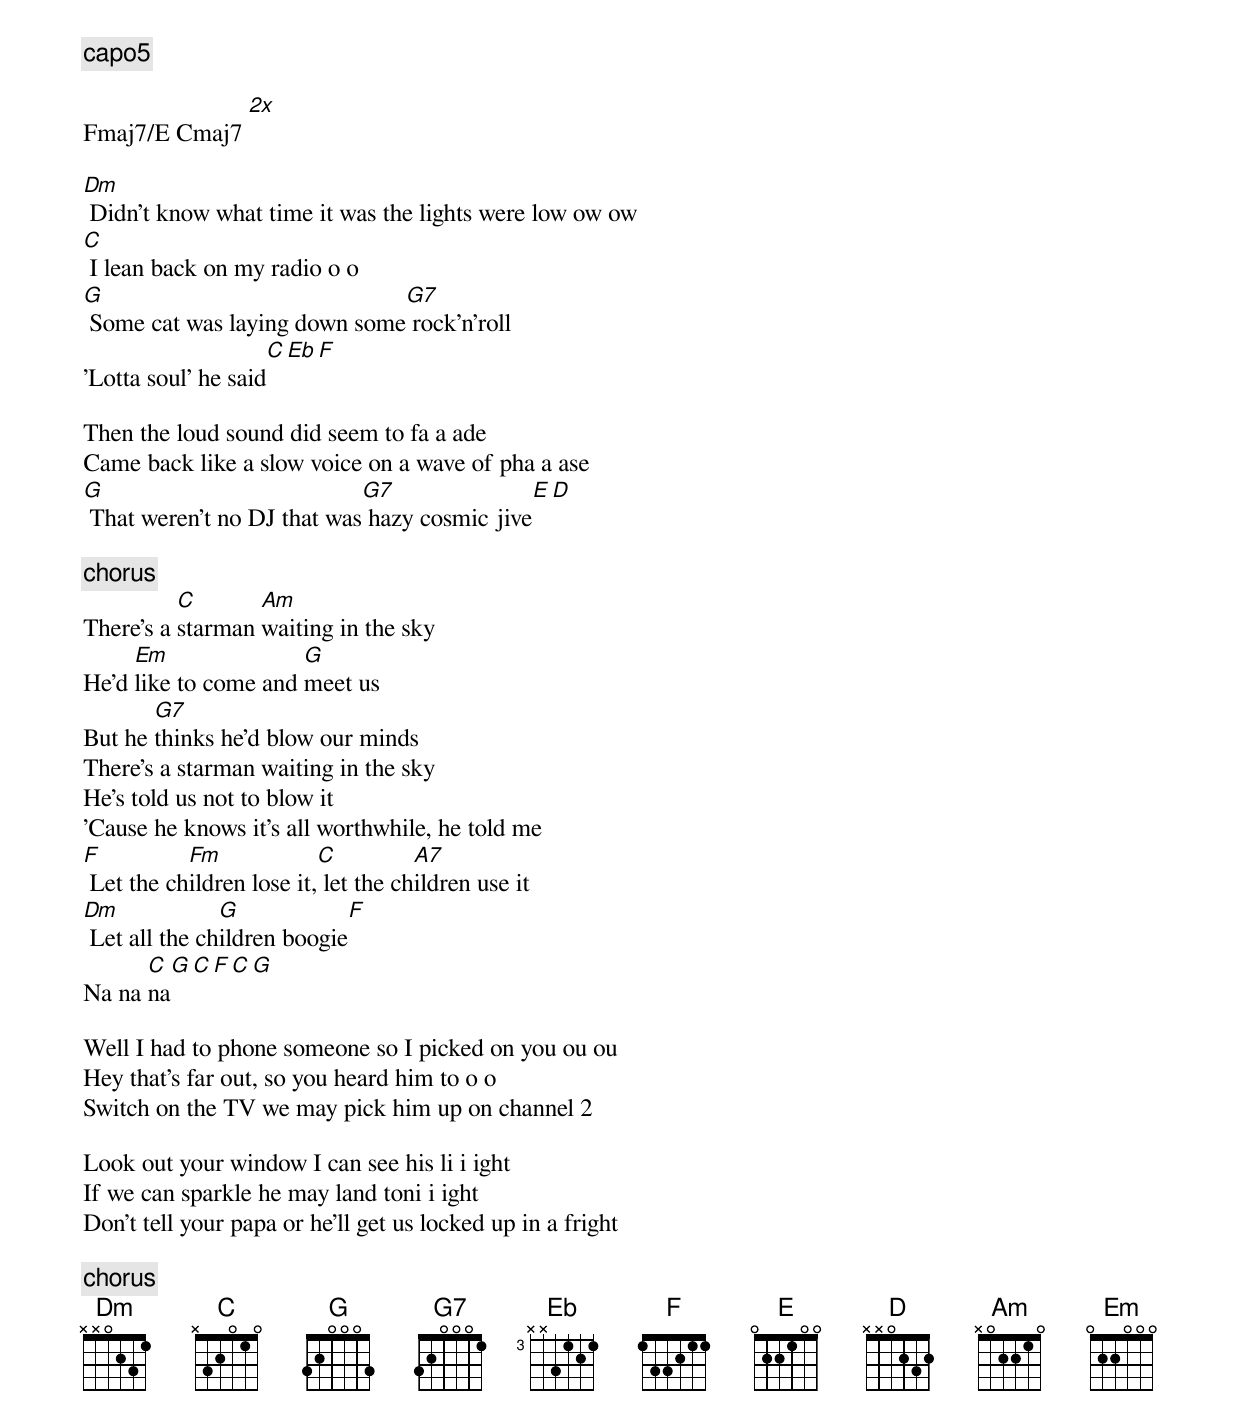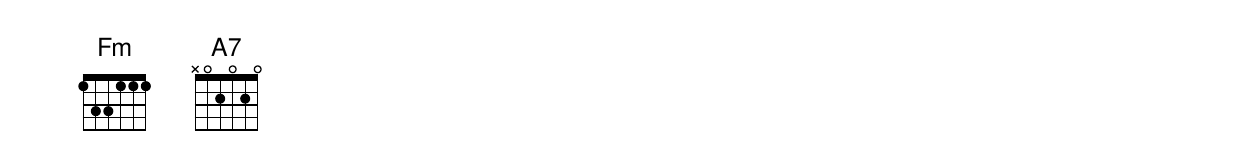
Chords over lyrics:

[capo5]

Fmaj7/E Cmaj7 [2x]

Dm
 Didn't know what time it was the lights were low ow ow
C
 I lean back on my radio o o
G                             G7
 Some cat was laying down some rock'n'roll
                    C Eb F
'Lotta soul' he said

Then the loud sound did seem to fa a ade
Came back like a slow voice on a wave of pha a ase
G                           G7               E D
 That weren't no DJ that was hazy cosmic jive

[chorus]
          C       Am
There's a starman waiting in the sky
     Em               G
He'd like to come and meet us
       G7
But he thinks he'd blow our minds
There's a starman waiting in the sky
He's told us not to blow it
'Cause he knows it's all worthwhile, he told me
F          Fm             C          A7
 Let the children lose it, let the children use it
Dm             G            F
 Let all the children boogie
      C G C F C G
Na na na

Well I had to phone someone so I picked on you ou ou
Hey that's far out, so you heard him to o o
Switch on the TV we may pick him up on channel 2

Look out your window I can see his li i ight
If we can sparkle he may land toni i ight
Don't tell your papa or he'll get us locked up in a fright

[chorus]
